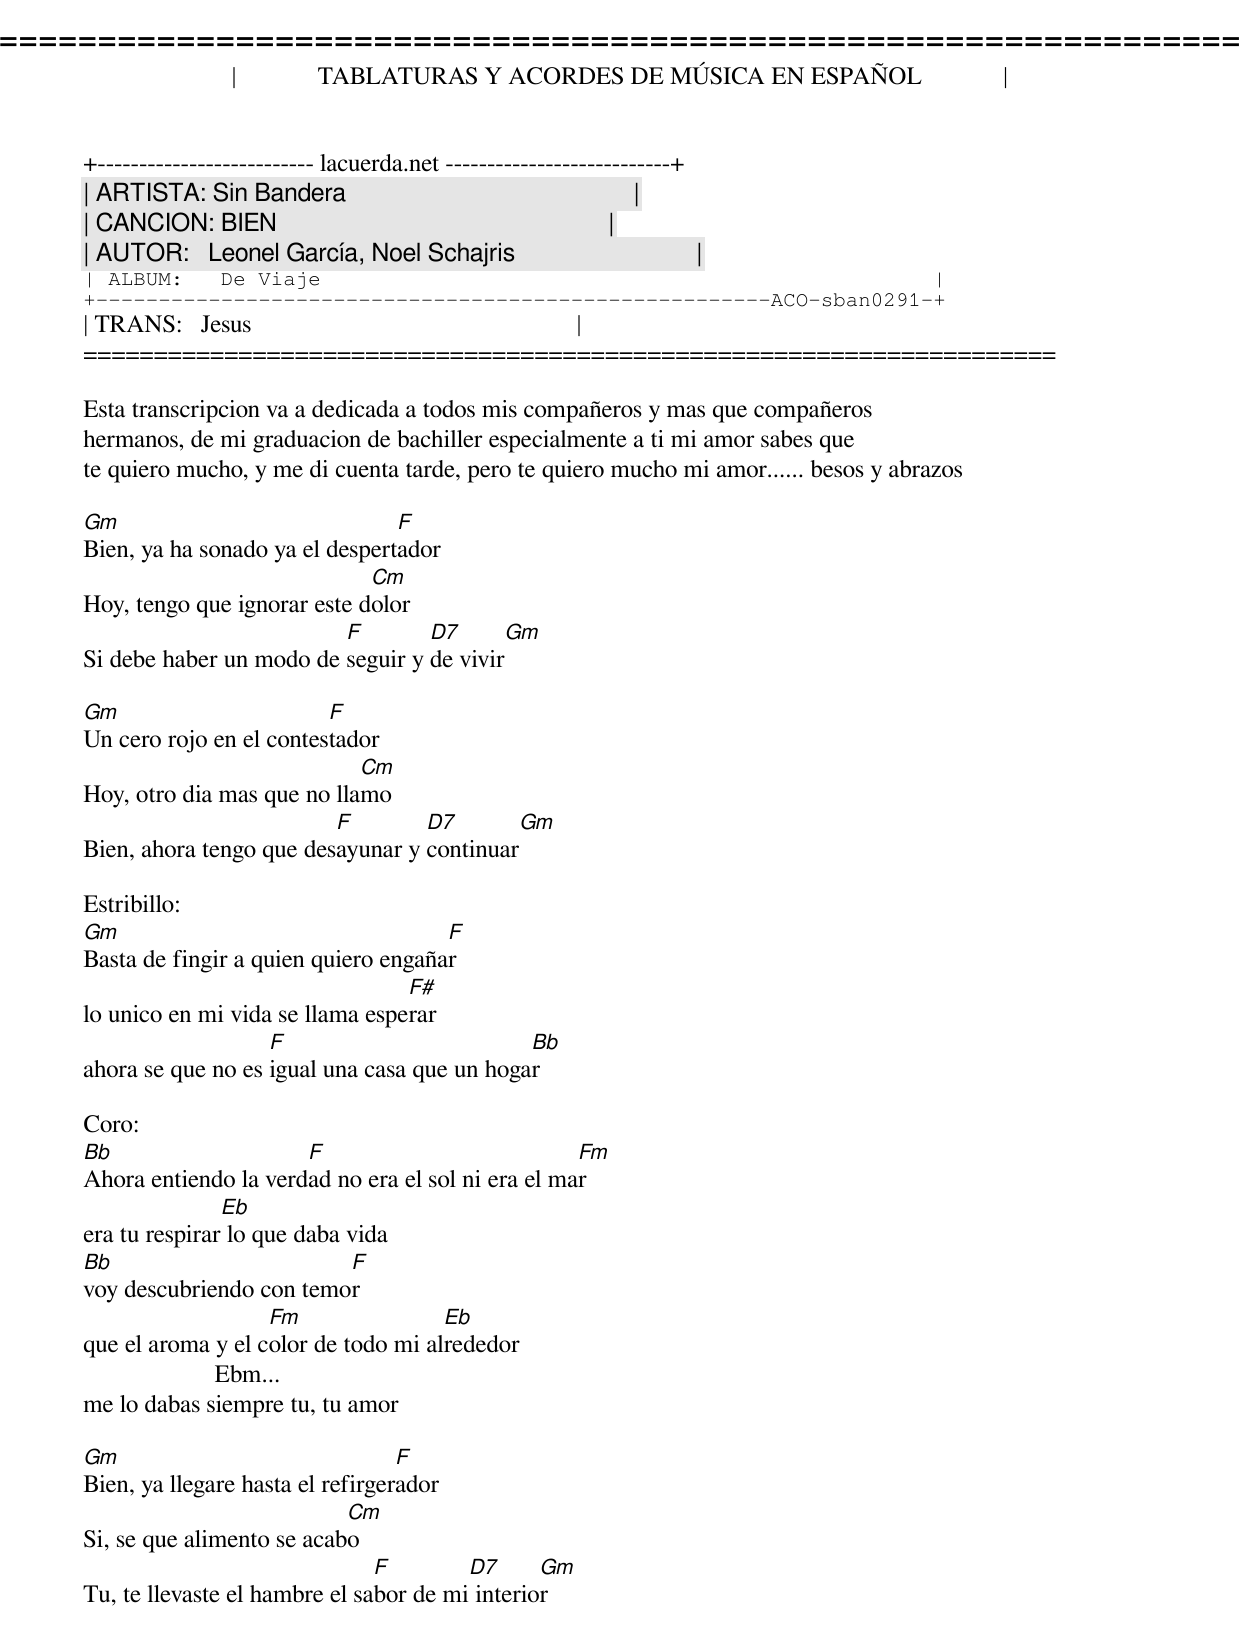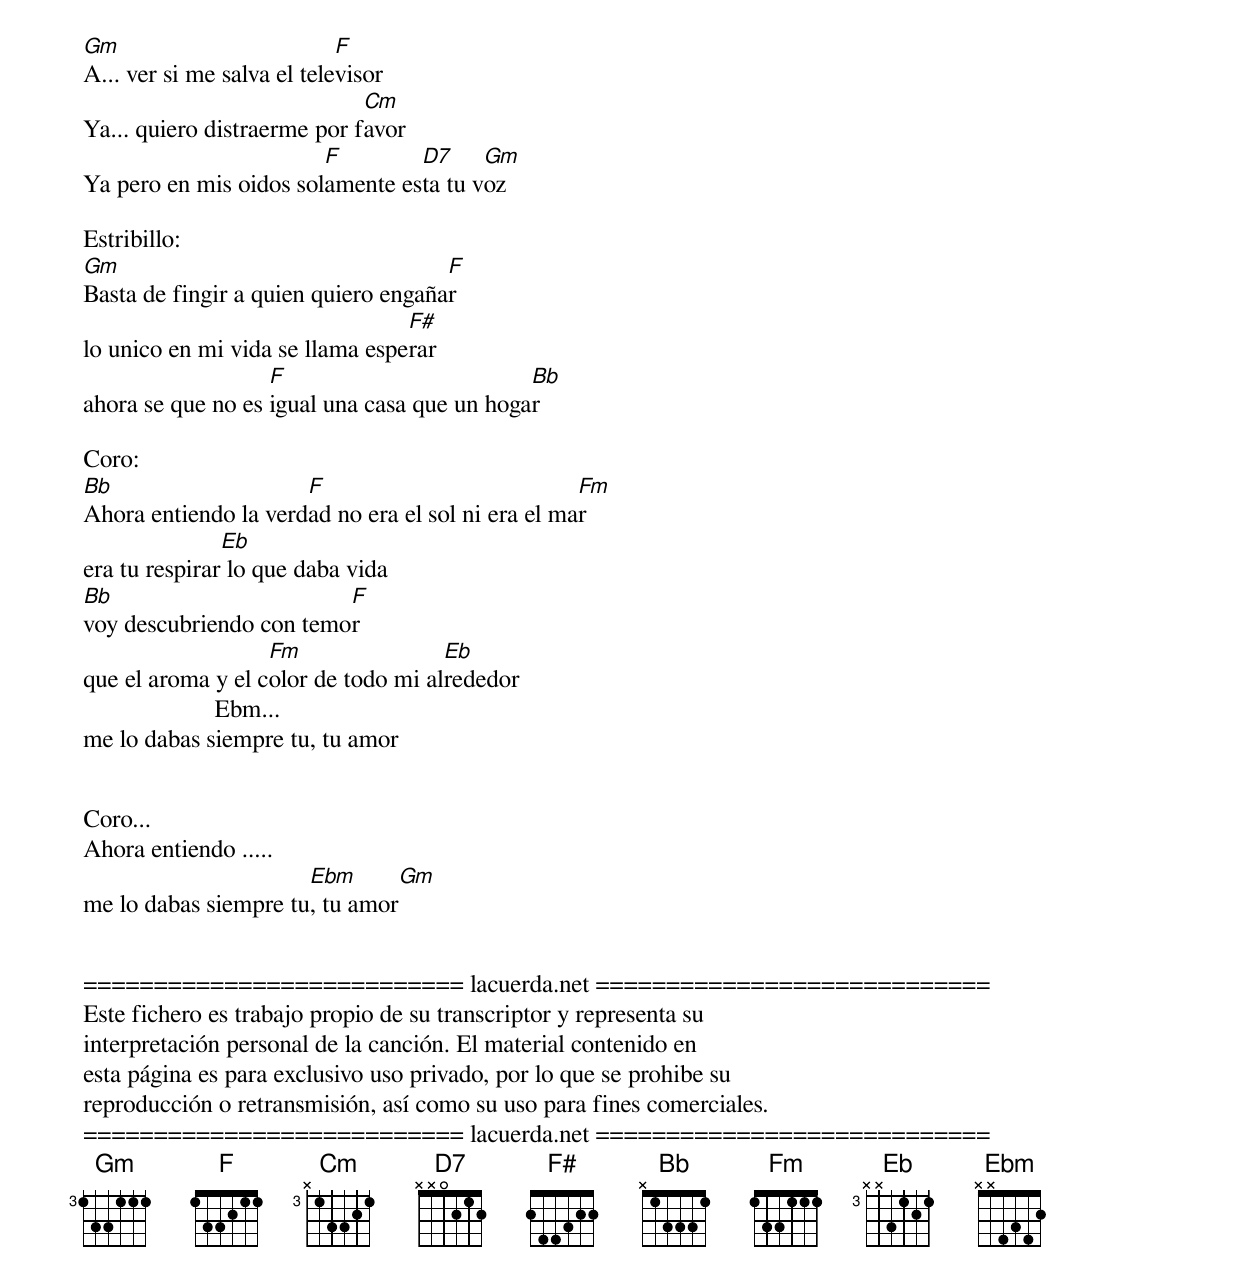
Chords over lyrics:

=====================================================================
|             TABLATURAS Y ACORDES DE MÚSICA EN ESPAÑOL             |
+-------------------------- lacuerda.net ---------------------------+
| ARTISTA: Sin Bandera                                              |
| CANCION: BIEN                                                     |
| AUTOR:   Leonel García, Noel Schajris                             |
| ALBUM:   De Viaje                                                 |
+------------------------------------------------------ACO-sban0291-+
| TRANS:   Jesus                                                    |
=====================================================================

Esta transcripcion va a dedicada a todos mis compañeros y mas que compañeros
hermanos, de mi graduacion de bachiller especialmente a ti mi amor sabes que
te quiero mucho, y me di cuenta tarde, pero te quiero mucho mi amor...... besos y abrazos

Gm                              F
Bien, ya ha sonado ya el despertador
                             Cm
Hoy, tengo que ignorar este dolor
                         F        D7      Gm
Si debe haber un modo de seguir y de vivir

Gm                       F
Un cero rojo en el contestador
                            Cm
Hoy, otro dia mas que no llamo
                         F        D7       Gm
Bien, ahora tengo que desayunar y continuar

Estribillo:
Gm                                   F
Basta de fingir a quien quiero engañar
                                 F#
lo unico en mi vida se llama esperar
                   F                         Bb
ahora se que no es igual una casa que un hogar

Coro:
Bb                    F                            Fm
Ahora entiendo la verdad no era el sol ni era el mar
               Eb
era tu respirar lo que daba vida
Bb                       F
voy descubriendo con temor
                   Fm                Eb
que el aroma y el color de todo mi alrededor
                     Ebm...
me lo dabas siempre tu, tu amor

Gm                                F
Bien, ya llegare hasta el refirgerador
                           Cm
Si, se que alimento se acabo
                               F        D7      Gm
Tu, te llevaste el hambre el sabor de mi interior

Gm                          F
A... ver si me salva el televisor
                             Cm
Ya... quiero distraerme por favor
                        F        D7     Gm
Ya pero en mis oidos solamente esta tu voz

Estribillo:
Gm                                   F
Basta de fingir a quien quiero engañar
                                 F#
lo unico en mi vida se llama esperar
                   F                         Bb
ahora se que no es igual una casa que un hogar

Coro:
Bb                    F                            Fm
Ahora entiendo la verdad no era el sol ni era el mar
               Eb
era tu respirar lo que daba vida
Bb                       F
voy descubriendo con temor
                   Fm                Eb
que el aroma y el color de todo mi alrededor
                     Ebm...
me lo dabas siempre tu, tu amor


Coro...
Ahora entiendo .....
                      Ebm      Gm
me lo dabas siempre tu, tu amor


=========================== lacuerda.net ============================
Este fichero es trabajo propio de su transcriptor y representa su
interpretación personal de la canción. El material contenido en
esta página es para exclusivo uso privado, por lo que se prohibe su
reproducción o retransmisión, así como su uso para fines comerciales.
=========================== lacuerda.net ============================
